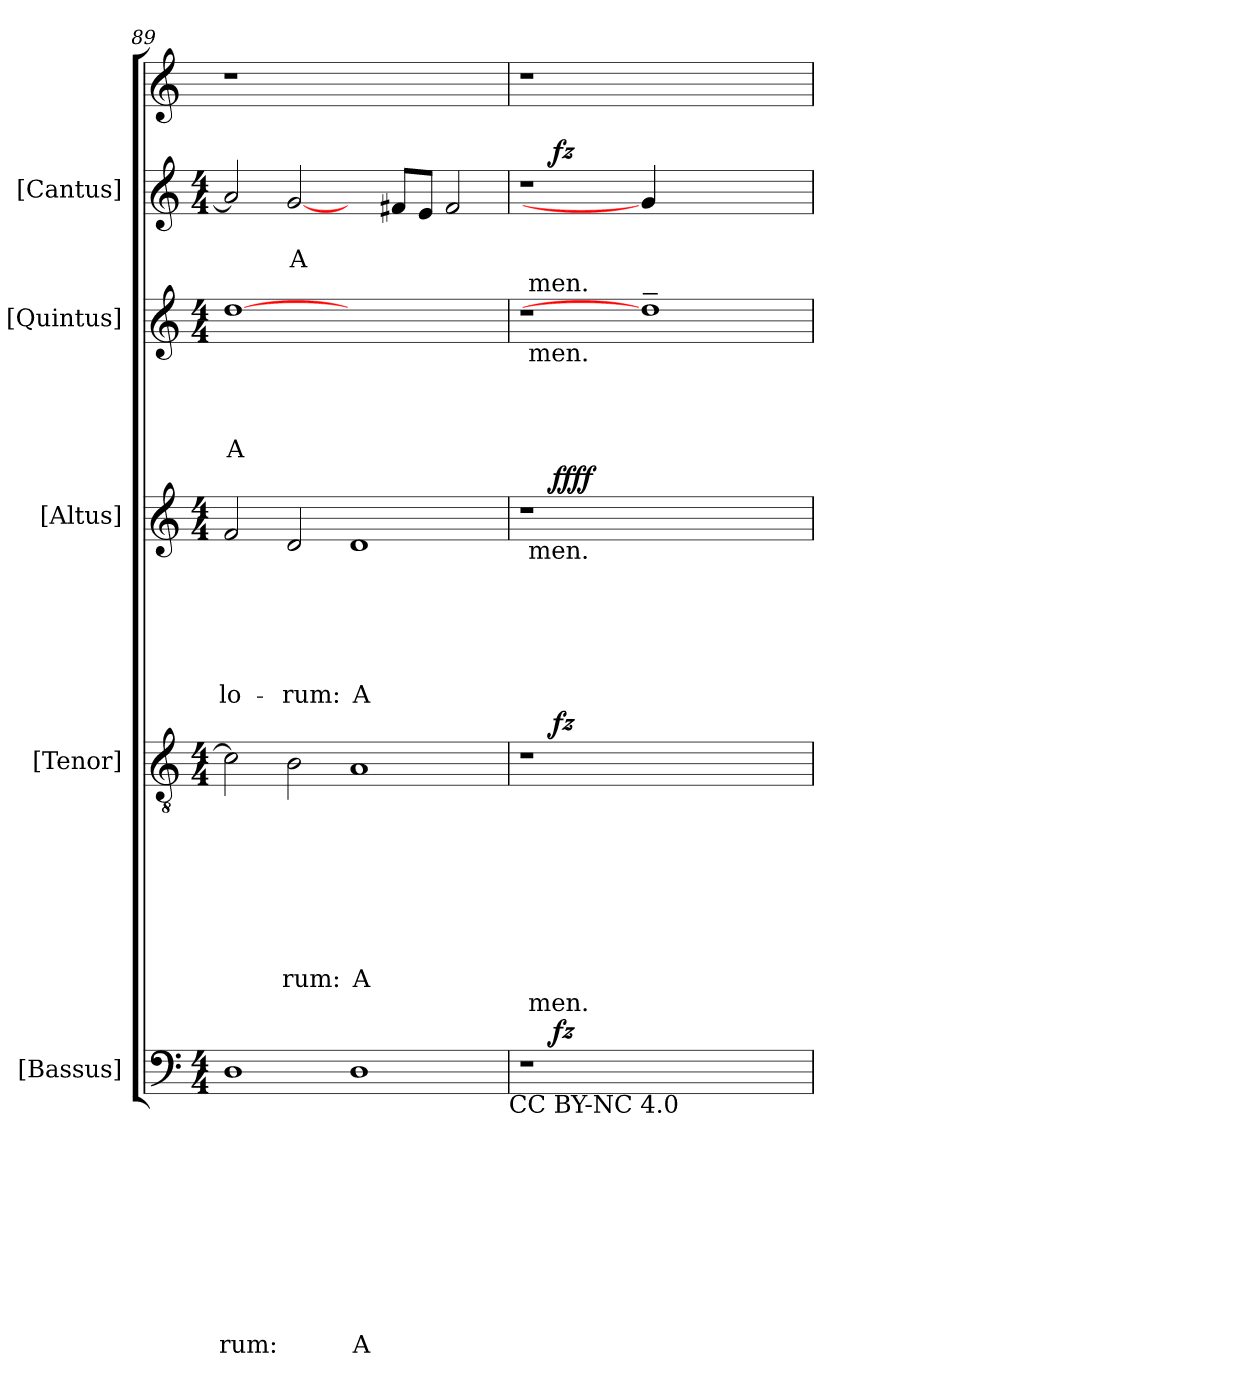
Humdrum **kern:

**kern	**text	**text	**text	**text	**text	**text	**text	**text	**text	**text	**dynam	**kern	**text	**text	**text	**text	**text	**text	**text	**text	**dynam	**kern	**text	**text	**text	**text	**text	**text	**dynam	**kern	**text	**text	**text	**text	**kern	**text	**text	**dynam	**kern
*part6	*part6	*part6	*part6	*part6	*part6	*part6	*part6	*part6	*part6	*part6	*part6	*part5	*part5	*part5	*part5	*part5	*part5	*part5	*part5	*part5	*part5	*part4	*part4	*part4	*part4	*part4	*part4	*part4	*part4	*part3	*part3	*part3	*part3	*part3	*part2	*part2	*part2	*part2	*part1
*staff6	*staff6	*staff6	*staff6	*staff6	*staff6	*staff6	*staff6	*staff6	*staff6	*staff6	*staff6	*staff5	*staff5	*staff5	*staff5	*staff5	*staff5	*staff5	*staff5	*staff5	*staff5	*staff4	*staff4	*staff4	*staff4	*staff4	*staff4	*staff4	*staff4	*staff3	*staff3	*staff3	*staff3	*staff3	*staff2	*staff2	*staff2	*staff2	*staff1
*I"[Bassus]	*	*	*	*	*	*	*	*	*	*	*	*I"[Tenor]	*	*	*	*	*	*	*	*	*	*I"[Altus]	*	*	*	*	*	*	*	*I"[Quintus]	*	*	*	*	*I"[Cantus]	*	*	*	*
*I'[Bassus]	*	*	*	*	*	*	*	*	*	*	*	*I'[Tenor]	*	*	*	*	*	*	*	*	*	*I'[Altus]	*	*	*	*	*	*	*	*I'[Quintus]	*	*	*	*	*I'[Cantus]	*	*	*	*
*clefF4	*	*	*	*	*	*	*	*	*	*	*	*clefGv2	*	*	*	*	*	*	*	*	*	*clefG2	*	*	*	*	*	*	*	*clefG2	*	*	*	*	*clefG2	*	*	*	*clefG2
*k[]	*	*	*	*	*	*	*	*	*	*	*	*k[]	*	*	*	*	*	*	*	*	*	*k[]	*	*	*	*	*	*	*	*k[]	*	*	*	*	*k[]	*	*	*	*k[]
*C:	*	*	*	*	*	*	*	*	*	*	*	*C:	*	*	*	*	*	*	*	*	*	*C:	*	*	*	*	*	*	*	*C:	*	*	*	*	*C:	*	*	*	*C:
*M4/4	*	*	*	*	*	*	*	*	*	*	*	*M4/4	*	*	*	*	*	*	*	*	*	*M4/4	*	*	*	*	*	*	*	*M4/4	*	*	*	*	*M4/4	*	*	*	*
=89	=89	=89	=89	=89	=89	=89	=89	=89	=89	=89	=89	=89	=89	=89	=89	=89	=89	=89	=89	=89	=89	=89	=89	=89	=89	=89	=89	=89	=89	=89	=89	=89	=89	=89	=89	=89	=89	=89	=89
!	!	!	!	!	!	!	!	!	!	!LO:LY:b	!	!	!	!	!	!	!	!	!	!	!	!	!	!	!	!	!	!LO:LY:b	!	!	!	!	!	!LO:LY:b	!	!	!	!	!
1D	.	.	.	.	.	.	.	.	.	rum:	.	2c\]	.	.	.	.	.	.	.	.	.	2f/	.	.	.	.	.	-lo-	.	[1dd	.	.	.	A	2a/]	.	.	.	1r
!	!	!	!	!	!	!	!	!	!	!	!	!	!	!	!	!	!	!	!	!LO:LY:b	!	!	!	!	!	!	!	!LO:LY:b	!	!	!	!	!	!	!	!	!LO:LY:b	!	!
.	.	.	.	.	.	.	.	.	.	.	.	2B\	.	.	.	.	.	.	.	-rum:	.	2d/	.	.	.	.	.	-rum:	.	.	.	.	.	.	[2g/	.	A	.	.
!	!	!	!	!	!	!	!	!	!	!LO:LY:b	!	!	!	!	!	!	!	!	!	!LO:LY:b	!	!	!	!	!	!	!	!LO:LY:b	!	!	!	!	!	!	!	!	!	!	!
1D	.	.	.	.	.	.	.	.	.	A	.	1A	.	.	.	.	.	.	.	A-	.	1d	.	.	.	.	.	A-	.	1ryy	.	.	.	.	4ryy	.	.	.	1ryy
.	.	.	.	.	.	.	.	.	.	.	.	.	.	.	.	.	.	.	.	.	.	.	.	.	.	.	.	.	.	.	.	.	.	.	8f#/L	.	.	.	.
.	.	.	.	.	.	.	.	.	.	.	.	.	.	.	.	.	.	.	.	.	.	.	.	.	.	.	.	.	.	.	.	.	.	.	8e/J	.	.	.	.
.	.	.	.	.	.	.	.	.	.	.	.	.	.	.	.	.	.	.	.	.	.	.	.	.	.	.	.	.	.	.	.	.	.	.	2f#/	.	.	.	.
!LO:TX:b:t=CC BY-NC 4.0	!	!	!	!	!	!	!	!	!	!	!	!	!	!	!	!	!	!	!	!	!	!	!	!	!	!	!	!	!	!	!	!	!	!	!	!	!	!	!
=90	=90	=90	=90	=90	=90	=90	=90	=90	=90	=90	=90	=90	=90	=90	=90	=90	=90	=90	=90	=90	=90	=90	=90	=90	=90	=90	=90	=90	=90	=90	=90	=90	=90	=90	=90	=90	=90	=90	=90
*^	*	*	*	*	*	*	*	*	*	*	*	*^	*	*	*	*	*	*	*	*	*	*^	*	*	*	*	*	*	*	*^	*	*	*	*	*^	*	*	*	*
*	*^	*	*	*	*	*	*	*	*	*	*	*	*	*	*	*	*	*	*	*	*	*	*	*	*^	*	*	*	*	*	*	*	*	*	*	*	*	*	*	*	*	*	*	*
1r	8ryy	64ryy	.	.	.	.	.	.	.	.	.	.	.	1r	8ryy	.	.	.	.	.	.	.	.	.	1r	8ryy	64ryy	.	.	.	.	.	.	.	1r	64ryy	.	.	.	.	1r	8ryy	.	.	.	1r
!	!	!	!	!	!	!	!	!	!	!	!	!	!	!	!	!	!	!	!	!	!	!	!	!	!	!	!	!	!	!	!	!	!	!	!	!LO:TX:b:t=men.	!	!	!	!	!	!	!	!	!	!
!	!	!	!	!	!	!	!	!	!	!	!	!	!	!	!	!	!	!	!	!	!	!	!	!	!	!	!	!	!	!	!	!	!	!	!	!LO:TX:a:t=men.	!	!	!	!	!	!	!	!	!	!
!	!	!	!	!	!	!	!	!	!	!	!	!	!	!	!	!	!	!	!	!	!	!	!	!	!	!	!LO:TX:b:t=men.	!	!	!	!	!	!	!	!	!	!	!	!	!	!	!	!	!	!	!
!	!	!LO:TX:a:t=men.	!	!	!	!	!	!	!	!	!	!	!	!	!	!	!	!	!	!	!	!	!	!	!	!	!	!	!	!	!	!	!	!	!	!	!	!	!	!	!	!	!	!	!	!
.	.	1ryy	.	.	.	.	.	.	.	.	.	.	.	.	.	.	.	.	.	.	.	.	.	.	.	.	1ryy	.	.	.	.	.	.	.	.	1ryy	.	.	.	.	.	.	.	.	.	.
!	!	!	!	!	!	!	!	!	!	!	!	!	!LO:DY:b	!	!	!	!	!	!	!	!	!	!	!LO:DY:b	!	!	!	!	!	!	!	!	!	!LO:DY:b	!	!	!	!	!	!	!	!	!	!	!LO:DY:b	!
.	1...ryy	.	.	.	.	.	.	.	.	.	.	.	fz	.	1...ryy	.	.	.	.	.	.	.	.	fz	.	1...ryy	.	.	.	.	.	.	.	ffff	.	.	.	.	.	.	.	1...ryy	.	.	fz	.
1ryy	.	.	.	.	.	.	.	.	.	.	.	.	.	1ryy	.	.	.	.	.	.	.	.	.	.	1ryy	.	.	.	.	.	.	.	.	.	1dd~>]	.	.	.	.	.	4g/]	.	.	.	.	1ryy
.	.	2ryy	.	.	.	.	.	.	.	.	.	.	.	.	.	.	.	.	.	.	.	.	.	.	.	.	2ryy	.	.	.	.	.	.	.	.	2ryy	.	.	.	.	.	.	.	.	.	.
.	.	.	.	.	.	.	.	.	.	.	.	.	.	.	.	.	.	.	.	.	.	.	.	.	.	.	.	.	.	.	.	.	.	.	.	.	.	.	.	.	2.ryy	.	.	.	.	.
.	.	4ryy	.	.	.	.	.	.	.	.	.	.	.	.	.	.	.	.	.	.	.	.	.	.	.	.	4ryy	.	.	.	.	.	.	.	.	4ryy	.	.	.	.	.	.	.	.	.	.
.	.	8...ryy	.	.	.	.	.	.	.	.	.	.	.	.	.	.	.	.	.	.	.	.	.	.	.	.	8...ryy	.	.	.	.	.	.	.	.	8...ryy	.	.	.	.	.	.	.	.	.	.
*v	*v	*v	*	*	*	*	*	*	*	*	*	*	*	*	*	*	*	*	*	*	*	*	*	*	*v	*v	*v	*	*	*	*	*	*	*	*v	*v	*	*	*	*	*v	*v	*	*	*	*
*	*	*	*	*	*	*	*	*	*	*	*	*v	*v	*	*	*	*	*	*	*	*	*	*	*	*	*	*	*	*	*	*	*	*	*	*	*	*	*	*	*
=	=	=	=	=	=	=	=	=	=	=	=	=	=	=	=	=	=	=	=	=	=	=	=	=	=	=	=	=	=	=	=	=	=	=	=	=	=	=	=
*-	*-	*-	*-	*-	*-	*-	*-	*-	*-	*-	*-	*-	*-	*-	*-	*-	*-	*-	*-	*-	*-	*-	*-	*-	*-	*-	*-	*-	*-	*-	*-	*-	*-	*-	*-	*-	*-	*-	*-
